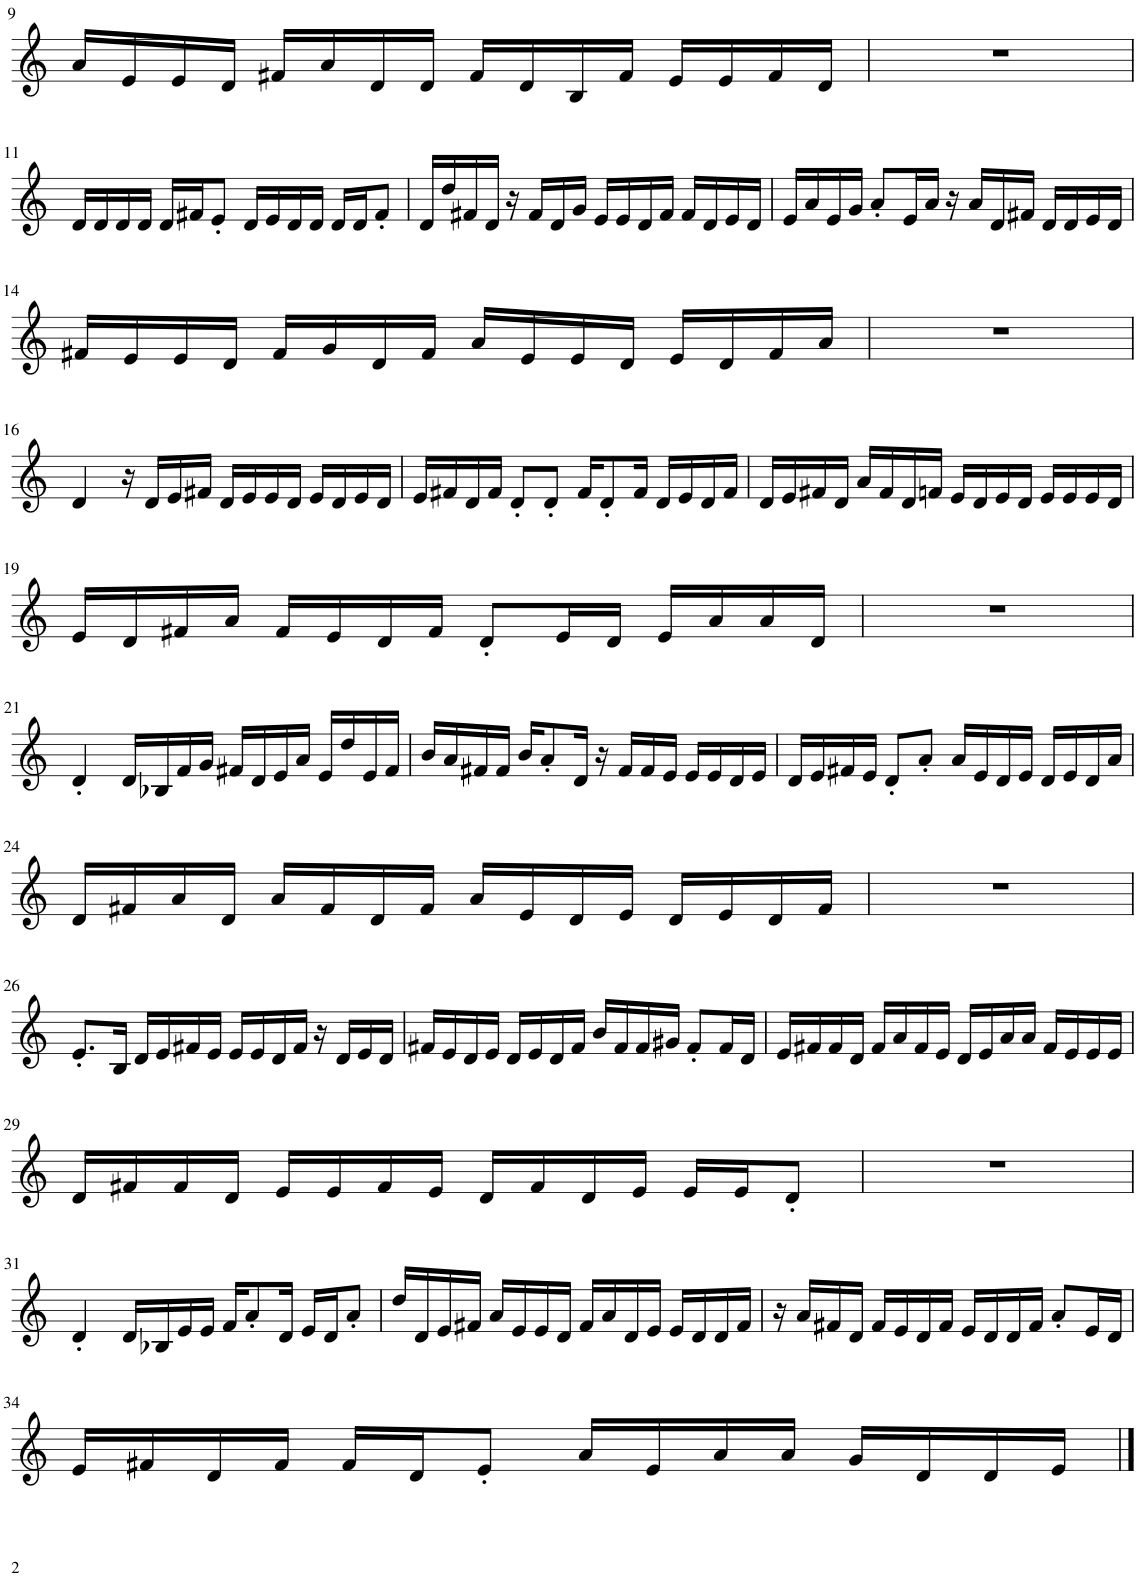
**kern
*part1
*staff1
*I"Piano
*I'Pno.
!!LO:PB:g=z
*clefG2
*k[]
*M4/4
=9
16a/LL
16e/
16e/
16d/JJ
16f#X/LL
16a/
16d/
16d/JJ
16f#/LL
16d/
16B/
16f#/JJ
16e/LL
16e/
16f#/
16d/JJ
=10
1r
!!LO:LB:g=z
=11
16d/LL
16d/
16d/
16d/JJ
16d/LL
16f#X/J
8e'/J
16d/LL
16e/
16d/
16d/JJ
16d/LL
16d/J
8f#'/J
=12
16d/LL
16dd/
16f#X/
16d/JJ
16r
16f#/LL
16d/
16g/JJ
16e/LL
16e/
16d/
16f#/JJ
16f#/LL
16d/
16e/
16d/JJ
=13
16e/LL
16a/
16e/
16g/JJ
8a'/L
16e/L
16a/JJ
16r
16a/LL
16d/
16f#X/JJ
16d/LL
16d/
16e/
16d/JJ
!!LO:LB:g=z
=14
16f#X/LL
16e/
16e/
16d/JJ
16f#/LL
16g/
16d/
16f#/JJ
16a/LL
16e/
16e/
16d/JJ
16e/LL
16d/
16f#/
16a/JJ
=15
1r
!!LO:LB:g=z
=16
4d/
16r
16d/LL
16e/
16f#X/JJ
16d/LL
16e/
16e/
16d/JJ
16e/LL
16d/
16e/
16d/JJ
=17
16e/LL
16f#X/
16d/
16f#/JJ
8d'/L
8d'/J
16f#/KL
8d'/
16f#/Jk
16d/LL
16e/
16d/
16f#/JJ
=18
16d/LL
16e/
16f#X/
16d/JJ
16a/LL
16f#/
16d/
16fn/JJ
16e/LL
16d/
16e/
16d/JJ
16e/LL
16e/
16e/
16d/JJ
!!LO:LB:g=z
=19
16e/LL
16d/
16f#X/
16a/JJ
16f#/LL
16e/
16d/
16f#/JJ
8d'/L
16e/L
16d/JJ
16e/LL
16a/
16a/
16d/JJ
=20
1r
!!LO:LB:g=z
=21
4d'/
16d/LL
16B-X/
16f/
16g/JJ
16f#X/LL
16d/
16e/
16a/JJ
16e/LL
16dd/
16e/
16f#/JJ
=22
16b/LL
16a/
16f#X/
16f#/JJ
16b/KL
8a'/
16d/Jk
16r
16f#/LL
16f#/
16e/JJ
16e/LL
16e/
16d/
16e/JJ
=23
16d/LL
16e/
16f#X/
16e/JJ
8d'/L
8a'/J
16a/LL
16e/
16d/
16e/JJ
16d/LL
16e/
16d/
16a/JJ
!!LO:LB:g=z
=24
16d/LL
16f#X/
16a/
16d/JJ
16a/LL
16f#/
16d/
16f#/JJ
16a/LL
16e/
16d/
16e/JJ
16d/LL
16e/
16d/
16f#/JJ
=25
1r
!!LO:LB:g=z
=26
8.e'/L
16B/Jk
16d/LL
16e/
16f#X/
16e/JJ
16e/LL
16e/
16d/
16f#/JJ
16r
16d/LL
16e/
16d/JJ
=27
16f#X/LL
16e/
16d/
16e/JJ
16d/LL
16e/
16d/
16f#/JJ
16b/LL
16f#/
16f#/
16g#X/JJ
8f#'/L
16f#/L
16d/JJ
=28
16e/LL
16f#X/
16f#/
16d/JJ
16f#/LL
16a/
16f#/
16e/JJ
16d/LL
16e/
16a/
16a/JJ
16f#/LL
16e/
16e/
16e/JJ
!!LO:LB:g=z
=29
16d/LL
16f#X/
16f#/
16d/JJ
16e/LL
16e/
16f#/
16e/JJ
16d/LL
16f#/
16d/
16e/JJ
16e/LL
16e/J
8d'/J
=30
1r
!!LO:LB:g=z
=31
4d'/
16d/LL
16B-X/
16e/
16e/JJ
16f/KL
8a'/
16d/Jk
16e/LL
16d/J
8a'/J
=32
16dd/LL
16d/
16e/
16f#X/JJ
16a/LL
16e/
16e/
16d/JJ
16f#/LL
16a/
16d/
16e/JJ
16e/LL
16d/
16d/
16f#/JJ
=33
16r
16a/LL
16f#X/
16d/JJ
16f#/LL
16e/
16d/
16f#/JJ
16e/LL
16d/
16d/
16f#/JJ
8a'/L
16e/L
16d/JJ
!!LO:LB:g=z
=34
16e/LL
16f#X/
16d/
16f#/JJ
16f#/LL
16d/J
8e'/J
16a/LL
16e/
16a/
16a/JJ
16g/LL
16d/
16d/
16e/JJ
==
*-
